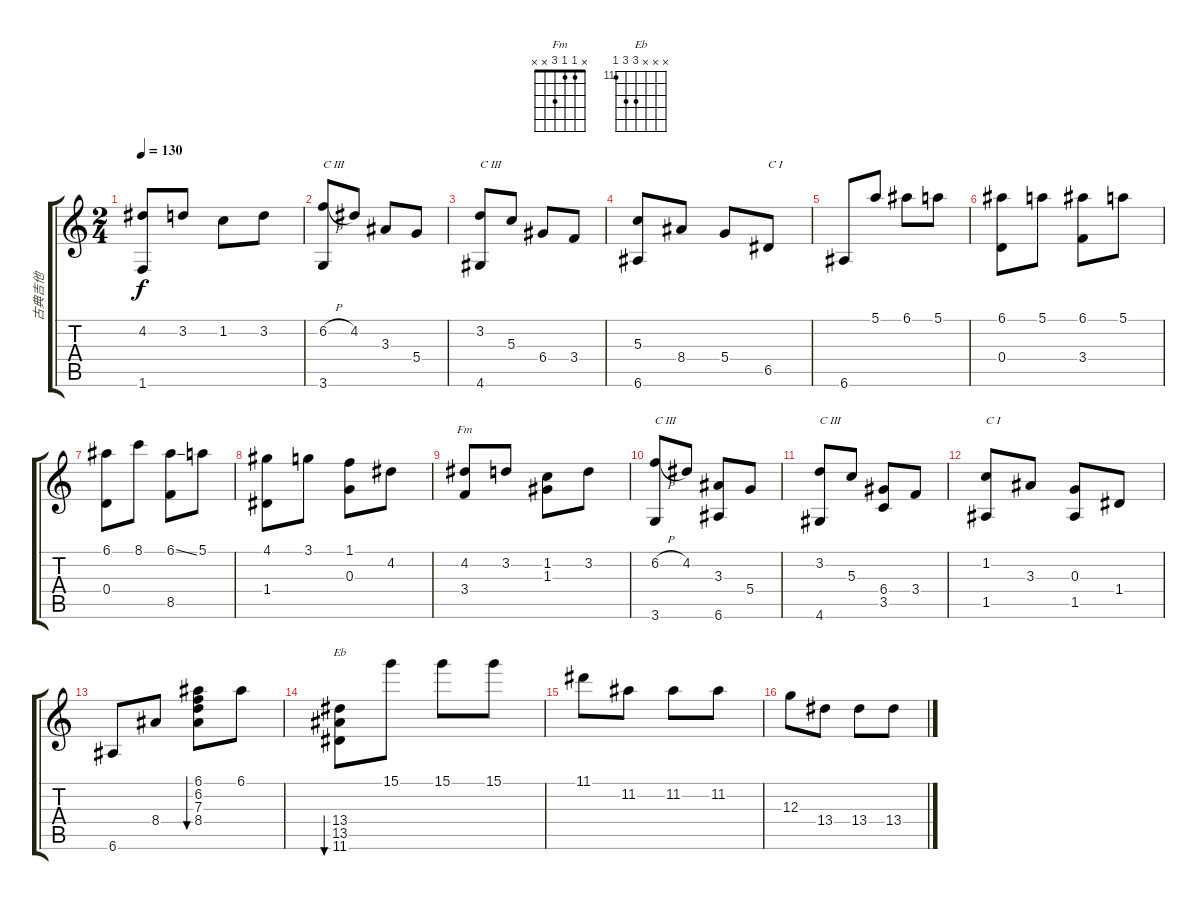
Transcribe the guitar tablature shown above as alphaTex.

\track ("古典吉他" "古典吉他") {instrument acousticguitarnylon}
\staff {score tabs}
\tuning (E4 B3 G3 D3 A2 E2) {hide}
\chord ("Fm" x 1 1 3 x x)
\chord ("Eb" x x x 13 13 11) {firstfret 11}
\ts (2 4)
\tempo 130
\clef g2
\ks c
(4.2 1.6).8{dy f} 3.2.8 1.2.8 3.2.8 |
(6.2{h} 3.6).8{txt "C III"} 4.2.8 3.3.8 5.4.8 |
(3.2 4.6).8{txt "C III"} 5.3.8 6.4.8 3.4.8 |
(5.3 6.6).8 8.4.8 5.4.8 6.5.8{txt "C I"} |
6.6.8 5.1.8 6.1.8 5.1.8 |
(6.1 0.4).8 5.1.8 (6.1 3.4).8 5.1.8 |
(6.1 0.4).8 8.1.8 (6.1{ss} 8.5).8 5.1.8 |
(4.1 1.4).8 3.1.8 (1.1 0.3).8 4.2.8 |
(4.2 3.4).8{ch "Fm"} 3.2.8 (1.2 1.3).8 3.2.8 |
(6.2{h} 3.6).8{txt "C III"} 4.2.8 (3.3 6.6).8 5.4.8 |
(3.2 4.6).8{txt "C III"} 5.3.8 (6.4 3.5).8 3.4.8 |
(1.2 1.5).8{txt "C I"} 3.3.8 (0.3 1.5).8 1.4.8 |
6.6.8 8.4.8 (6.1 6.2 7.3 8.4).8{bu 120} 6.1.8 |
(13.4 13.5 11.6).8{bu 120 ch "Eb"} 15.1.8 15.1.8 15.1.8 |
11.1.8 11.2.8 11.2.8 11.2.8 |
12.3.8 13.4.8 13.4.8 13.4.8
